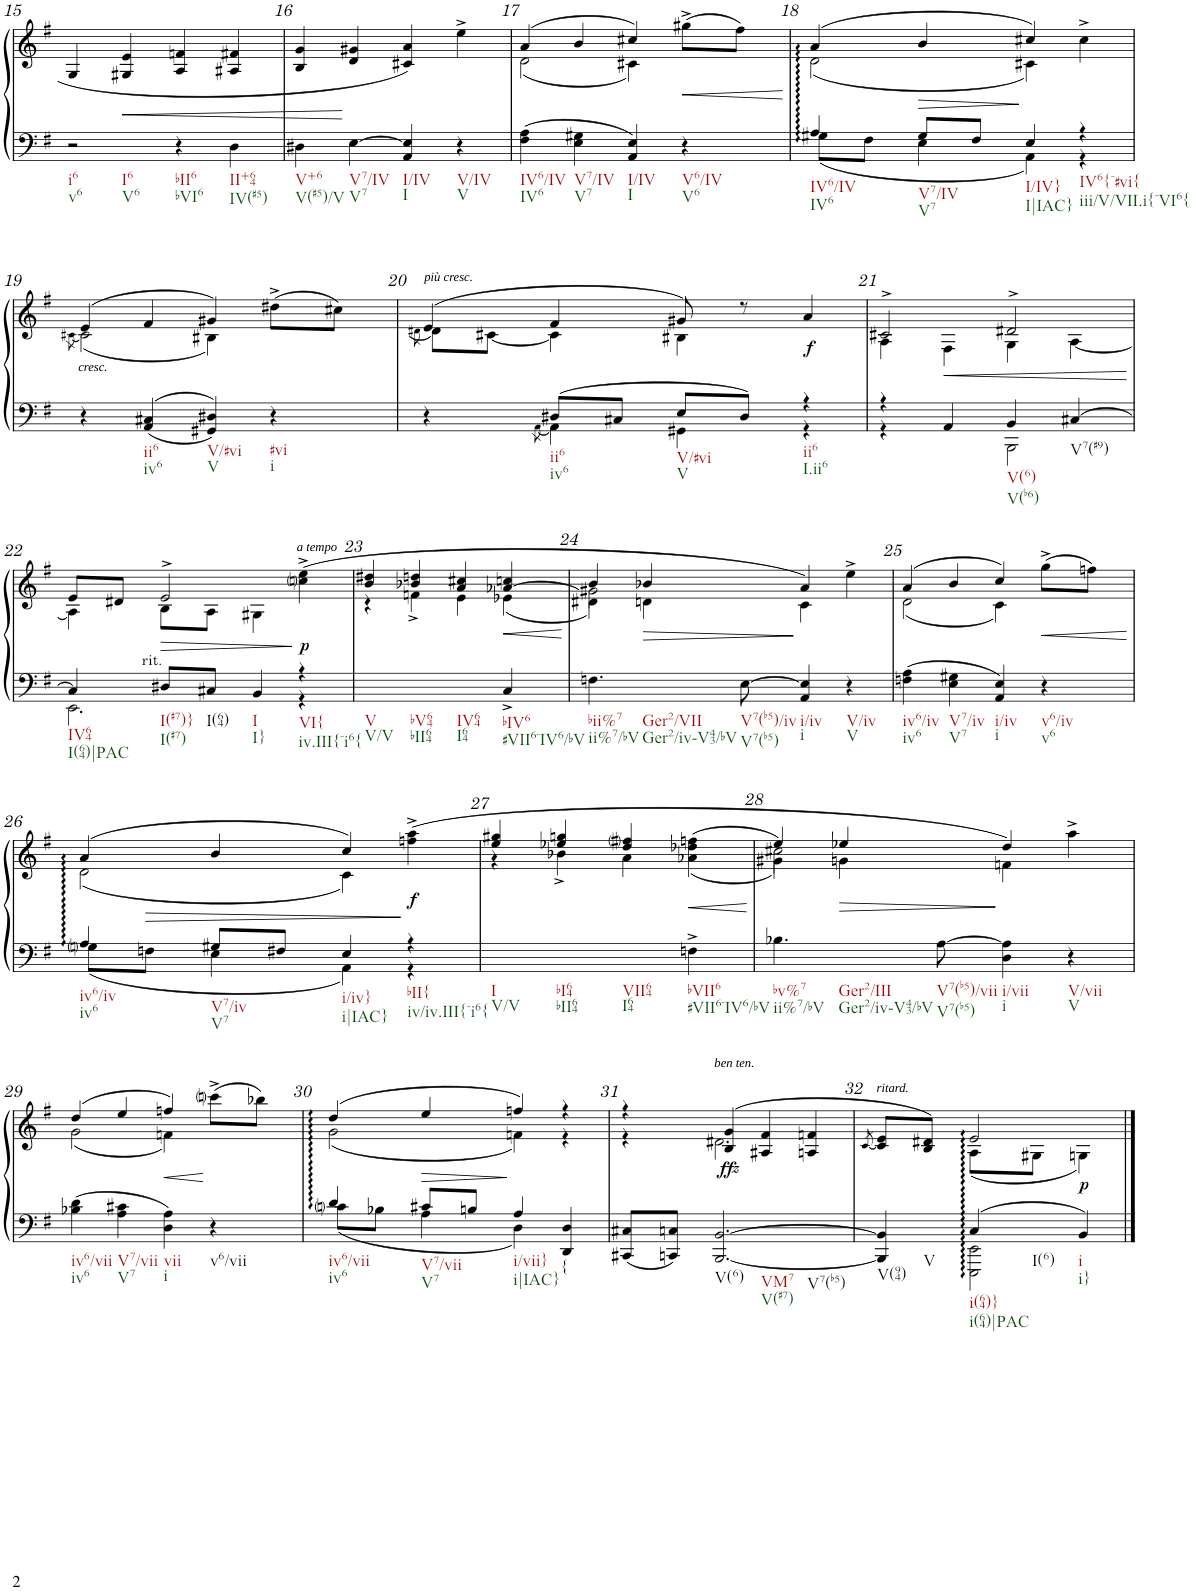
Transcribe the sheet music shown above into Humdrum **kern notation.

**kern	**kern	**dynam
*part1	*part1	*part1
*staff2	*staff1	*staff1/2
*I"Midi_1	*	*
!!LO:PB:g=z
*clefF4	*clefG2	*
*k[f#]	*k[f#]	*
*G:	*G:	*
*M4/4	*M4/4	*
*met(c)	*met(c)	*
=15	=15	=15
!LO:TX:b:t=i6	!	!
!LO:TX:b:t=v6	!	!
!LO:TX:b:t=I6	!	!
!LO:TX:b:t=V6	!	!
2r	4G/	.
!	!	!LO:HP:b
.	4G#X/ 4e/	<
!LO:TX:b:t=bII6	!	!
!LO:TX:b:t=bVI6	!	!
4r	4A/ 4fn/	.
!LO:TX:b:t=II+64	!	!
!LO:TX:b:t=IV(#5)	!	!
4D\	4A#X/ 4f#X/	.
=16	=16	=16
!LO:TX:b:t=V+6	!	!
!LO:TX:b:t=V(#5)/V	!	!
4D#X\	4B/ 4g/	.
!LO:TX:b:t=V7/IV	!	!
!LO:TX:b:t=V7	!	!
[4E\	4d/ 4g#X/	[
!LO:TX:b:t=I/IV	!	!
!LO:TX:b:t=I	!	!
4AA/ 4E/]	4c#X/ 4a/	.
!LO:TX:b:t=V/IV	!	!
!LO:TX:b:t=V	!	!
4r	4ee^\	.
=17	=17	=17
*	*^	*
!LO:TX:b:t=IV6/IV	!	!	!
!LO:TX:b:t=IV6	!	!	!
4F#\ 4A\	(4a/	(2d\	.
!LO:TX:b:t=V7/IV	!	!	!
!LO:TX:b:t=V7	!	!	!
4E\ 4G#X\	4b/	.	.
!LO:TX:b:t=I/IV	!	!	!
!LO:TX:b:t=I	!	!	!
4AA/ 4E/	4cc#X/)	4c#X\)	.
!LO:TX:b:t=V6/IV	!	!	!
!LO:TX:b:t=V6	!	!	!
!	!	!	!LO:HP:b
4r	(8gg#X^>\L	4ryy	<
.	8ff#\J)	.	.
*	*v	*v	*
.	.	[
=18	=18	=18
*^	*^	*
!LO:TX:b:t=IV6/IV	!	!	!	!
!LO:TX:b:t=IV6	!	!	!	!
4A/	8G#X\L	(4a/	(2d\	.
.	8F#\J	.	.	.
!LO:TX:b:t=V7/IV	!	!	!	!
!LO:TX:b:t=V7	!	!	!	!
!	!	!	!	!LO:HP:b
8G#/L	4E\	4b/	.	>
8F#/J	.	.	.	.
!LO:TX:b:t=I/IV}	!	!	!	!
!LO:TX:b:t=I|IAC}	!	!	!	!
4E/	4AA\	4cc#X/)	4c#X\)	]
!LO:TX:b:t=IV6{-#vi{	!	!	!	!
!LO:TX:b:t=iii/V/VII.i{-VI6{	!	!	!	!
4r	4r	4cc#^\	4ryy	.
*v	*v	*	*	*
!!LO:LB:g=z	!!
=19	=19	=19	=19
.	.	[8qc#X\	.
!	!LO:TX:b:i:t=cresc.	!	!
4r	(4e/	(2c#\]	.
!LO:TX:b:t=ii6	!	!	!
!LO:TX:b:t=iv6	!	!	!
4AA/ 4C#X/	4f#/	.	.
!LO:TX:b:t=V/#vi	!	!	!
!LO:TX:b:t=V	!	!	!
4GG#X/ 4D#X/	4g#X/)	4B#X\)	.
!LO:TX:b:t=#vi	!	!	!
!LO:TX:b:t=i	!	!	!
4r	(8dd#X^>\L	4ryy	.
.	8cc#X\J)	.	.
=20	=20	=20	=20
.	.	[8qd#X\	.
*^	*	*	*
!	!	!LO:TX:a:i:t=più cresc.	!	!
4r	4ryy	(4e/	8d#\L]	.
.	.	.	[8c#X\J	.
.	[8qAA\	.	.	.
!LO:TX:b:t=ii6	!	!	!	!
!LO:TX:b:t=iv6	!	!	!	!
8D#X/L	4AA\]	4f#/	4c#\]	.
8C#X/J	.	.	.	.
!LO:TX:b:t=V/#vi	!	!	!	!
!LO:TX:b:t=V	!	!	!	!
8E/L	4GG#X\	8g#X/)	4B#X\	.
8D#/J	.	8r	.	.
!LO:TX:b:t=ii6	!	!	!	!
!LO:TX:b:t=I.ii6	!	!	!	!
!	!	!	!	!LO:DY:b
4r	4r	4a/	4ryy	f
=21	=21	=21	=21	=21
4r	4r	2c#X^/	4A\	.
!	!	!	!	!LO:HP:b
4AA/	4ryy	.	4F#\	<
!LO:TX:b:t=V(6)	!	!	!	!
!LO:TX:b:t=V(b6)	!	!	!	!
4BB/	2BBB\	2d#X^/	4G\	.
!LO:TX:b:t=V7(#9)	!	!	!	!
[4C#X/	.	.	[4A\	.
!!LO:LB:g=z	!!
=22	=22	=22	=22	=22
!LO:TX:b:t=IV64	!	!	!	!
!LO:TX:b:t=I(64)|PAC	!	!	!	!
4C#/]	2.EE\	8e/L	4A\]	.
.	.	8d#X/J	.	.
!	!	!LO:TX:b:t=rit.	!	!
!LO:TX:b:t=I(#7)}	!	!	!	!
!LO:TX:b:t=I(#7)	!	!	!	!
!	!	!	!	!LO:HP:b
8D#X/L	.	2e^/	8B\L	>
!LO:TX:b:t=I(64)	!	!	!	!
8C#X/J	.	.	8A\J	.
!LO:TX:b:t=I	!	!	!	!
!LO:TX:b:t=I}	!	!	!	!
4BB/	.	.	4G#X\	.
!	!	!LO:TX:a:i:t=a tempo	!	!
!LO:TX:b:t=VI{	!	!	!	!
!LO:TX:b:t=iv.III{-i6{	!	!	!	!
!	!	!	!	!LO:DY:n=1:b
4r	4r	(>4ccni\^> 4ee\^>	4ryy	[ p
=23	=23	=23	=23	=23
!LO:TX:b:t=V	!	!	!	!
!LO:TX:b:t=V/V	!	!	!	!
!LO:TX:b:t=bV64	!	!	!	!
!LO:TX:b:t=bII64	!	!	!	!
!LO:TX:b:t=IV64	!	!	!	!
!LO:TX:b:t=I64	!	!	!	!
*v	*v	*	*	*
2.ryy	4b/ 4dd#X/	4r	.
.	4b-X/ 4ddn/	4fn^\	.
.	4a/ 4cc#X/	4e\	.
!LO:TX:b:t=bIV6	!	!	!
!LO:TX:b:t=#VII6-IV6/bV	!	!	!
!	!	!	!LO:HP:b
4C^/	[>4a-X/ 4ccn/	(4e-X\	<
*	*v	*v	*
.	.	]
=24	=24	=24
*	*^	*
*	*	*^	*
!LO:TX:b:t=bii%7	!	!	!	!
!LO:TX:b:t=ii%7/bV	!	!	!	!
!LO:TX:b:t=Ger2/VII	!	!	!	!
!LO:TX:b:t=Ger2/iv-V43/bV	!	!	!	!
4.Fn\	4b/	4d#X\)	2g#X\]	.
!	!	!	!	!LO:HP:b
.	4b-X/	4dn\	.	>
!LO:TX:b:t=V7(b5)/iv	!	!	!	!
!LO:TX:b:t=V7(b5)	!	!	!	!
[8E\	.	.	.	.
!LO:TX:b:t=i/iv	!	!	!	!
!LO:TX:b:t=i	!	!	!	!
4AA/ 4E/]	4a/)	4c\	2ryy	[
!LO:TX:b:t=V/iv	!	!	!	!
!LO:TX:b:t=V	!	!	!	!
4r	4ee^\	4ryy	.	.
*	*	*v	*v	*
=25	=25	=25	=25
!LO:TX:b:t=iv6/iv	!	!	!
!LO:TX:b:t=iv6	!	!	!
4Fn\ 4A\	(4a/	(2d\	.
!LO:TX:b:t=V7/iv	!	!	!
!LO:TX:b:t=V7	!	!	!
4E\ 4G#X\	4b/	.	.
!LO:TX:b:t=i/iv	!	!	!
!LO:TX:b:t=i	!	!	!
4AA/ 4E/	4cc/)	4c\)	.
!LO:TX:b:t=v6/iv	!	!	!
!LO:TX:b:t=v6	!	!	!
!	!	!	!LO:HP:b
4r	(8gg^\L	4ryy	<
.	8ffn\J)	.	.
*	*v	*v	*
.	.	]
!!LO:LB:g=z
=26	=26	=26
*^	*^	*
!LO:TX:b:t=iv6/iv	!	!	!	!
!LO:TX:b:t=iv6	!	!	!	!
4A/	8Gni\L	(4a/	(2d\	.
!	!	!	!	!LO:HP:b=2
.	8Fn\J	.	.	>
!LO:TX:b:t=V7/iv	!	!	!	!
!LO:TX:b:t=V7	!	!	!	!
8G#X/L	4E\	4b/	.	.
8F#X/J	.	.	.	.
!LO:TX:b:t=i/iv}	!	!	!	!
!LO:TX:b:t=i|IAC}	!	!	!	!
4E/	4AA\	4cc/)	4c\)	.
!LO:TX:b:t=bII{	!	!	!	!
!LO:TX:b:t=iv/iv.III{-i6{	!	!	!	!
!	!	!	!	!LO:DY:n=1:b
4r	4r	(>4ffn\^ 4aa\^	4ryy	[ f
=27	=27	=27	=27	=27
!LO:TX:b:t=I	!	!	!	!
!LO:TX:b:t=V/V	!	!	!	!
!LO:TX:b:t=bI64	!	!	!	!
!LO:TX:b:t=bII64	!	!	!	!
!LO:TX:b:t=VII64	!	!	!	!
!LO:TX:b:t=I64	!	!	!	!
*v	*v	*	*	*
2.ryy	4ee/ 4gg#X/	4r	.
.	4ee-X/ 4ggn/	4b-X^\	.
.	4dd/ 4ff#i/	4a\	.
!LO:TX:b:t=bVII6	!	!	!
!LO:TX:b:t=#VII6-IV6/bV	!	!	!
!	!	!	!LO:HP:b
4Fn^\	(>(4a-X\ 4dd-X\ 4ffn\	4ryy	<
*	*v	*v	*
.	.	]
=28	=28	=28
*	*^	*
*	*	*^	*
!LO:TX:b:t=bv%7	!	!	!	!
!LO:TX:b:t=ii%7/bV	!	!	!	!
!LO:TX:b:t=Ger2/III	!	!	!	!
!LO:TX:b:t=Ger2/iv-V43/bV	!	!	!	!
4.B-X\	4ee/)	4g#X\)	2cc#X\	.
!	!	!	!	!LO:HP:b
.	4ee-X/	4gn\	.	>
!LO:TX:b:t=V7(b5)/vii	!	!	!	!
!LO:TX:b:t=V7(b5)	!	!	!	!
[8A\	.	.	.	.
!LO:TX:b:t=i/vii	!	!	!	!
!LO:TX:b:t=i	!	!	!	!
4D\ 4A\]	4dd/)	4fn\	2ryy	[
!LO:TX:b:t=V/vii	!	!	!	!
!LO:TX:b:t=V	!	!	!	!
4r	4aa^\	4ryy	.	.
*	*	*v	*v	*
!!LO:LB:g=z
=29	=29	=29	=29
!LO:TX:b:t=iv6/vii	!	!	!
!LO:TX:b:t=iv6	!	!	!
4B-X\ 4d\	(4dd/	(2g\	.
!LO:TX:b:t=V7/vii	!	!	!
!LO:TX:b:t=V7	!	!	!
4A\ 4c#X\	4ee/	.	.
!LO:TX:b:t=vii	!	!	!
!LO:TX:b:t=i	!	!	!
!	!	!	!LO:HP:b
4D\ 4A\	4ffn/)	4fn\)	<
!LO:TX:b:t=v6/vii	!	!	!
4r	(8cccni^\L	4ryy	]
.	8bb-X\J)	.	.
=30	=30	=30	=30
*^	*	*	*
!LO:TX:b:t=iv6/vii	!	!	!	!
!LO:TX:b:t=iv6	!	!	!	!
4d/	8cni\L	(4dd/	(2g\	.
.	8B-X\J	.	.	.
!LO:TX:b:t=V7/vii	!	!	!	!
!LO:TX:b:t=V7	!	!	!	!
8c#X/L	4A\	4ee/	.	.
8Bn/J	.	.	.	.
!LO:TX:b:t=i/vii}	!	!	!	!
!LO:TX:b:t=i|IAC}	!	!	!	!
4A/	4D\	4ffn/)	4fn\)	[
!LO:TX:b:t={	!	!	!	!
4DD/ 4D/	4ryy	4r	4r	.
*v	*v	*	*	*
=31	=31	=31	=31
8CC#X/ 8C#X/L	4r	4r	.
8CCn/ 8Cn/J	.	.	.
!	!LO:TX:a:i:t=ben ten.	!	!
!LO:TX:b:t=V(6)	!	!	!
!LO:TX:b:t=VM7	!	!	!
!LO:TX:b:t=V(#7)	!	!	!
!LO:TX:b:t=V7(b5)	!	!	!
!	!	!	!LO:DY:b
[2.BBB/ [2.BB/	(4B/ 4g/	2.d#X\	other-dynamics
.	4A#X/ 4f#/	.	.
.	4An/ 4fn/	.	.
=32	=32	=32	=32
.	[8qc/	.	.
*^	*	*	*
!	!	!LO:TX:a:i:t=ritard.	!	!
!LO:TX:b:t=V(94)	!	!	!	!
!LO:TX:b:t=V	!	!	!	!
4BBB/] 4BB/]	4ryy	8c/] 8e/L	4ryy	.
.	.	8B/ 8d#X/J)	.	.
!LO:TX:b:t=i(64)}	!	!	!	!
!LO:TX:b:t=i(64)|PAC	!	!	!	!
!LO:TX:b:t=I(6)	!	!	!	!
4C/	2EEE\ 2EE\	2e/	(8A\L	.
.	.	.	8G#X\J	.
!LO:TX:b:t=i	!	!	!	!
!LO:TX:b:t=i}	!	!	!	!
!	!	!	!	!LO:DY:b
4BB/	.	.	4Gn\)	p
*v	*v	*	*	*
*	*v	*v	*
==	==	==
*-	*-	*-
